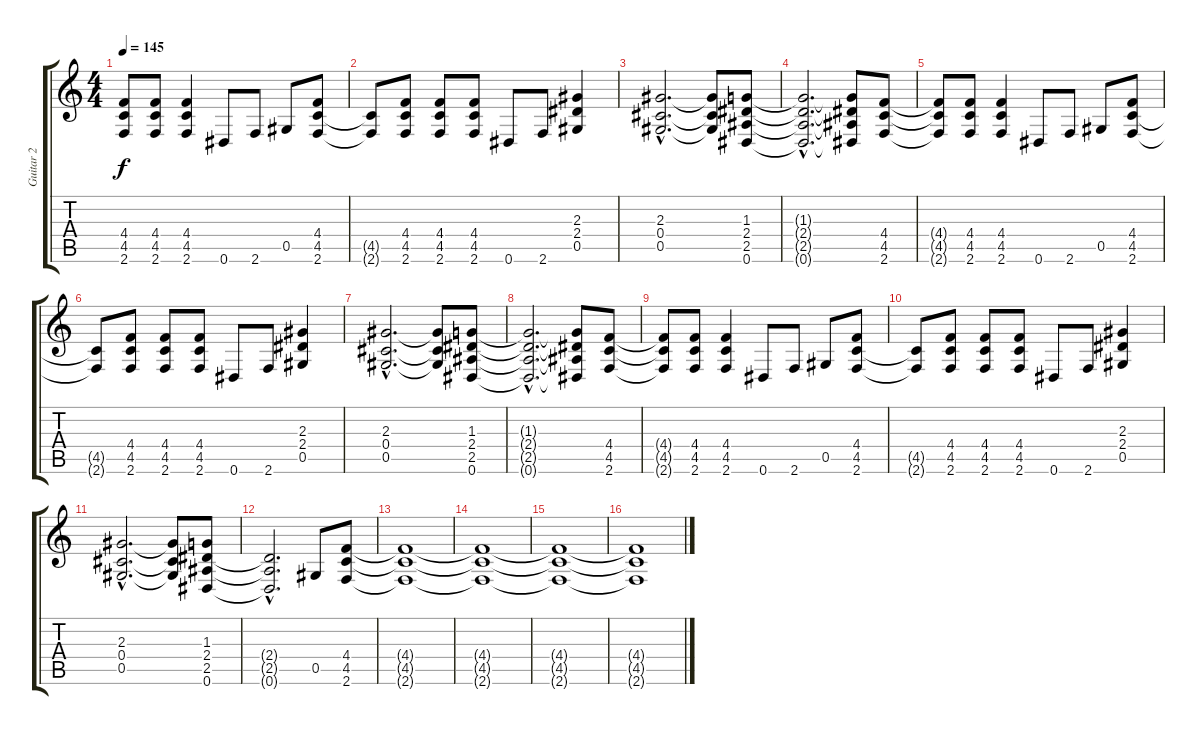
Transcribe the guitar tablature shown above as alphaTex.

\track ("Guitar 2" "Guitar 2") {instrument distortionguitar}
\staff {score tabs}
\tuning (Eb4 Bb3 Gb3 Db3 Ab2 Eb2) {hide}
\ts (4 4)
\tempo 145
\clef g2
\ks c
(4.4{t} 4.5{t} 2.6{t}).8{dy f} (4.4 4.5 2.6).8 (4.4 4.5 2.6).4 0.6.8 2.6.8 0.5.8 (4.4 4.5 2.6).8 |
(4.5{t} 2.6{t}).8 (4.4 4.5 2.6).8 (4.4 4.5 2.6).8 (4.4 4.5 2.6).8 0.6.8 2.6.8 (2.3 2.4 0.5).4 |
(2.3{hac} 0.4{hac} 0.5{hac}).2{d} (2.3{t} 0.4{t} 0.5{t}).8 (1.3 2.4 2.5 0.6).8 |
(1.3{hac t} 2.4{hac t} 2.5{hac t} 0.6{hac t}).2{d} (1.3{t} 2.4{t} 2.5{t} 0.6{t}).8 (4.4 4.5 2.6).8 |
(4.4{t} 4.5{t} 2.6{t}).8 (4.4 4.5 2.6).8 (4.4 4.5 2.6).4 0.6.8 2.6.8 0.5.8 (4.4 4.5 2.6).8 |
(4.5{t} 2.6{t}).8 (4.4 4.5 2.6).8 (4.4 4.5 2.6).8 (4.4 4.5 2.6).8 0.6.8 2.6.8 (2.3 2.4 0.5).4 |
(2.3{hac} 0.4{hac} 0.5{hac}).2{d} (2.3{t} 0.4{t} 0.5{t}).8 (1.3 2.4 2.5 0.6).8 |
(1.3{hac t} 2.4{hac t} 2.5{hac t} 0.6{hac t}).2{d} (1.3{t} 2.4{t} 2.5{t} 0.6{t}).8 (4.4 4.5 2.6).8 |
(4.4{t} 4.5{t} 2.6{t}).8 (4.4 4.5 2.6).8 (4.4 4.5 2.6).4 0.6.8 2.6.8 0.5.8 (4.4 4.5 2.6).8 |
(4.5{t} 2.6{t}).8 (4.4 4.5 2.6).8 (4.4 4.5 2.6).8 (4.4 4.5 2.6).8 0.6.8 2.6.8 (2.3 2.4 0.5).4 |
(2.3{hac} 0.4{hac} 0.5{hac}).2{d} (2.3{t} 0.4{t} 0.5{t}).8 (1.3 2.4 2.5 0.6).8 |
(2.4{hac t} 2.5{hac t} 0.6{hac t}).2{d} 0.5.8 (4.4 4.5 2.6).8 |
(4.4{t} 4.5{t} 2.6{t}).1 |
(4.4{t} 4.5{t} 2.6{t}).1 |
(4.4{t} 4.5{t} 2.6{t}).1 |
(4.4{t} 4.5{t} 2.6{t}).1
